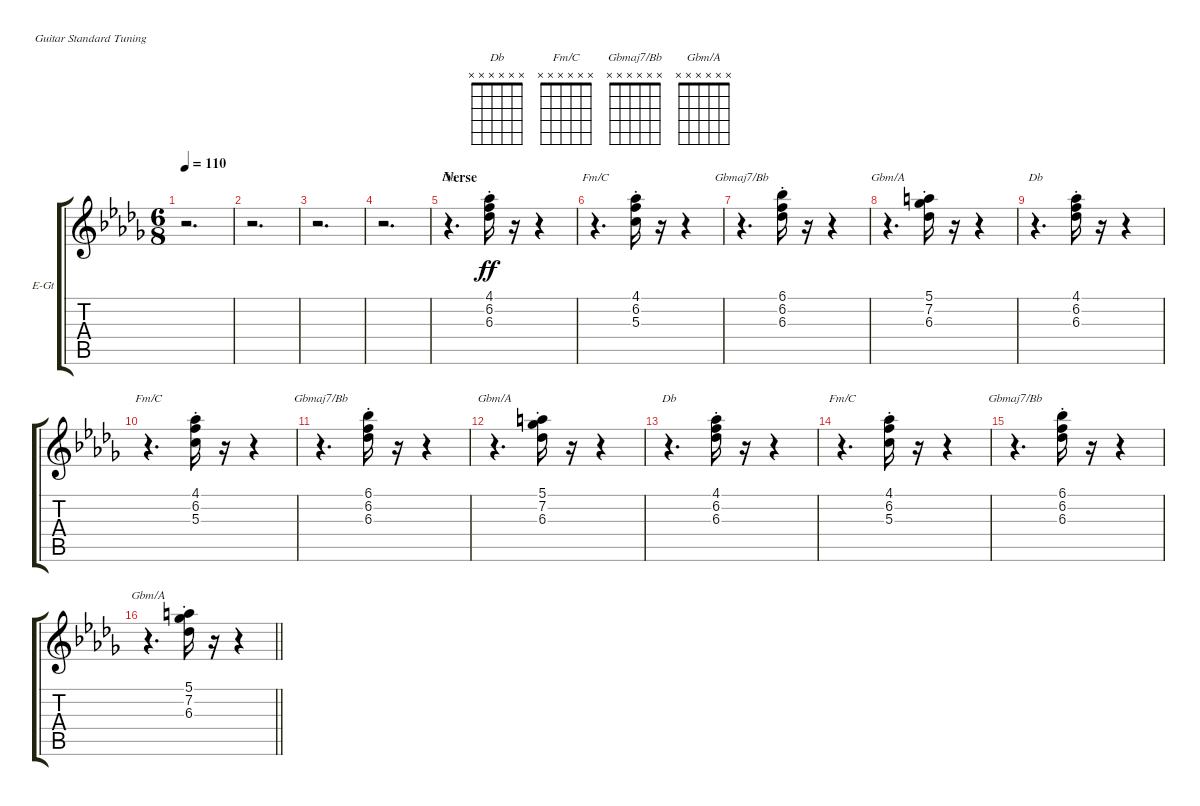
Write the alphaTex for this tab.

\defaultSystemsLayout 4
\bracketExtendMode groupsimilarinstruments
\firstSystemTrackNameOrientation horizontal
\otherSystemsTrackNameOrientation horizontal
\track ("Electric Guitar" "E-Gt") {instrument electricguitarclean}
\staff {score tabs}
\tuning (E4 B3 G3 D3 A2 E2)
\chord ("Db" x x x x x x)
\chord ("Fm/C" x x x x x x)
\chord ("Gbmaj7/Bb" x x x x x x)
\chord ("Gbm/A" x x x x x x)
\ts (6 8)
\tempo 110
\clef g2
\ks db
r.2{d dy ff} |
r.2{d} |
r.2{d} |
r.2{d} |
\section ("" "Verse")
r.4{d ch "Db"} (6.2{st} 6.3{st} 4.1{st}).16 r.16 r.4 |
r.4{d ch "Fm/C"} (6.2{st} 5.3{st} 4.1{st}).16 r.16 r.4 |
r.4{d ch "Gbmaj7/Bb"} (6.1{st} 6.2{st} 6.3{st}).16 r.16 r.4 |
r.4{d ch "Gbm/A"} (5.1{st} 7.2{st} 6.3{st}).16 r.16 r.4 |
r.4{d ch "Db"} (6.2{st} 6.3{st} 4.1{st}).16 r.16 r.4 |
r.4{d ch "Fm/C"} (6.2{st} 5.3{st} 4.1{st}).16 r.16 r.4 |
r.4{d ch "Gbmaj7/Bb"} (6.1{st} 6.2{st} 6.3{st}).16 r.16 r.4 |
r.4{d ch "Gbm/A"} (5.1{st} 7.2{st} 6.3{st}).16 r.16 r.4 |
r.4{d ch "Db"} (6.2{st} 6.3{st} 4.1{st}).16 r.16 r.4 |
r.4{d ch "Fm/C"} (6.2{st} 5.3{st} 4.1{st}).16 r.16 r.4 |
r.4{d ch "Gbmaj7/Bb"} (6.1{st} 6.2{st} 6.3{st}).16 r.16 r.4 |
\barLineRight lightlight
r.4{d ch "Gbm/A"} (5.1{st} 7.2{st} 6.3{st}).16 r.16 r.4
